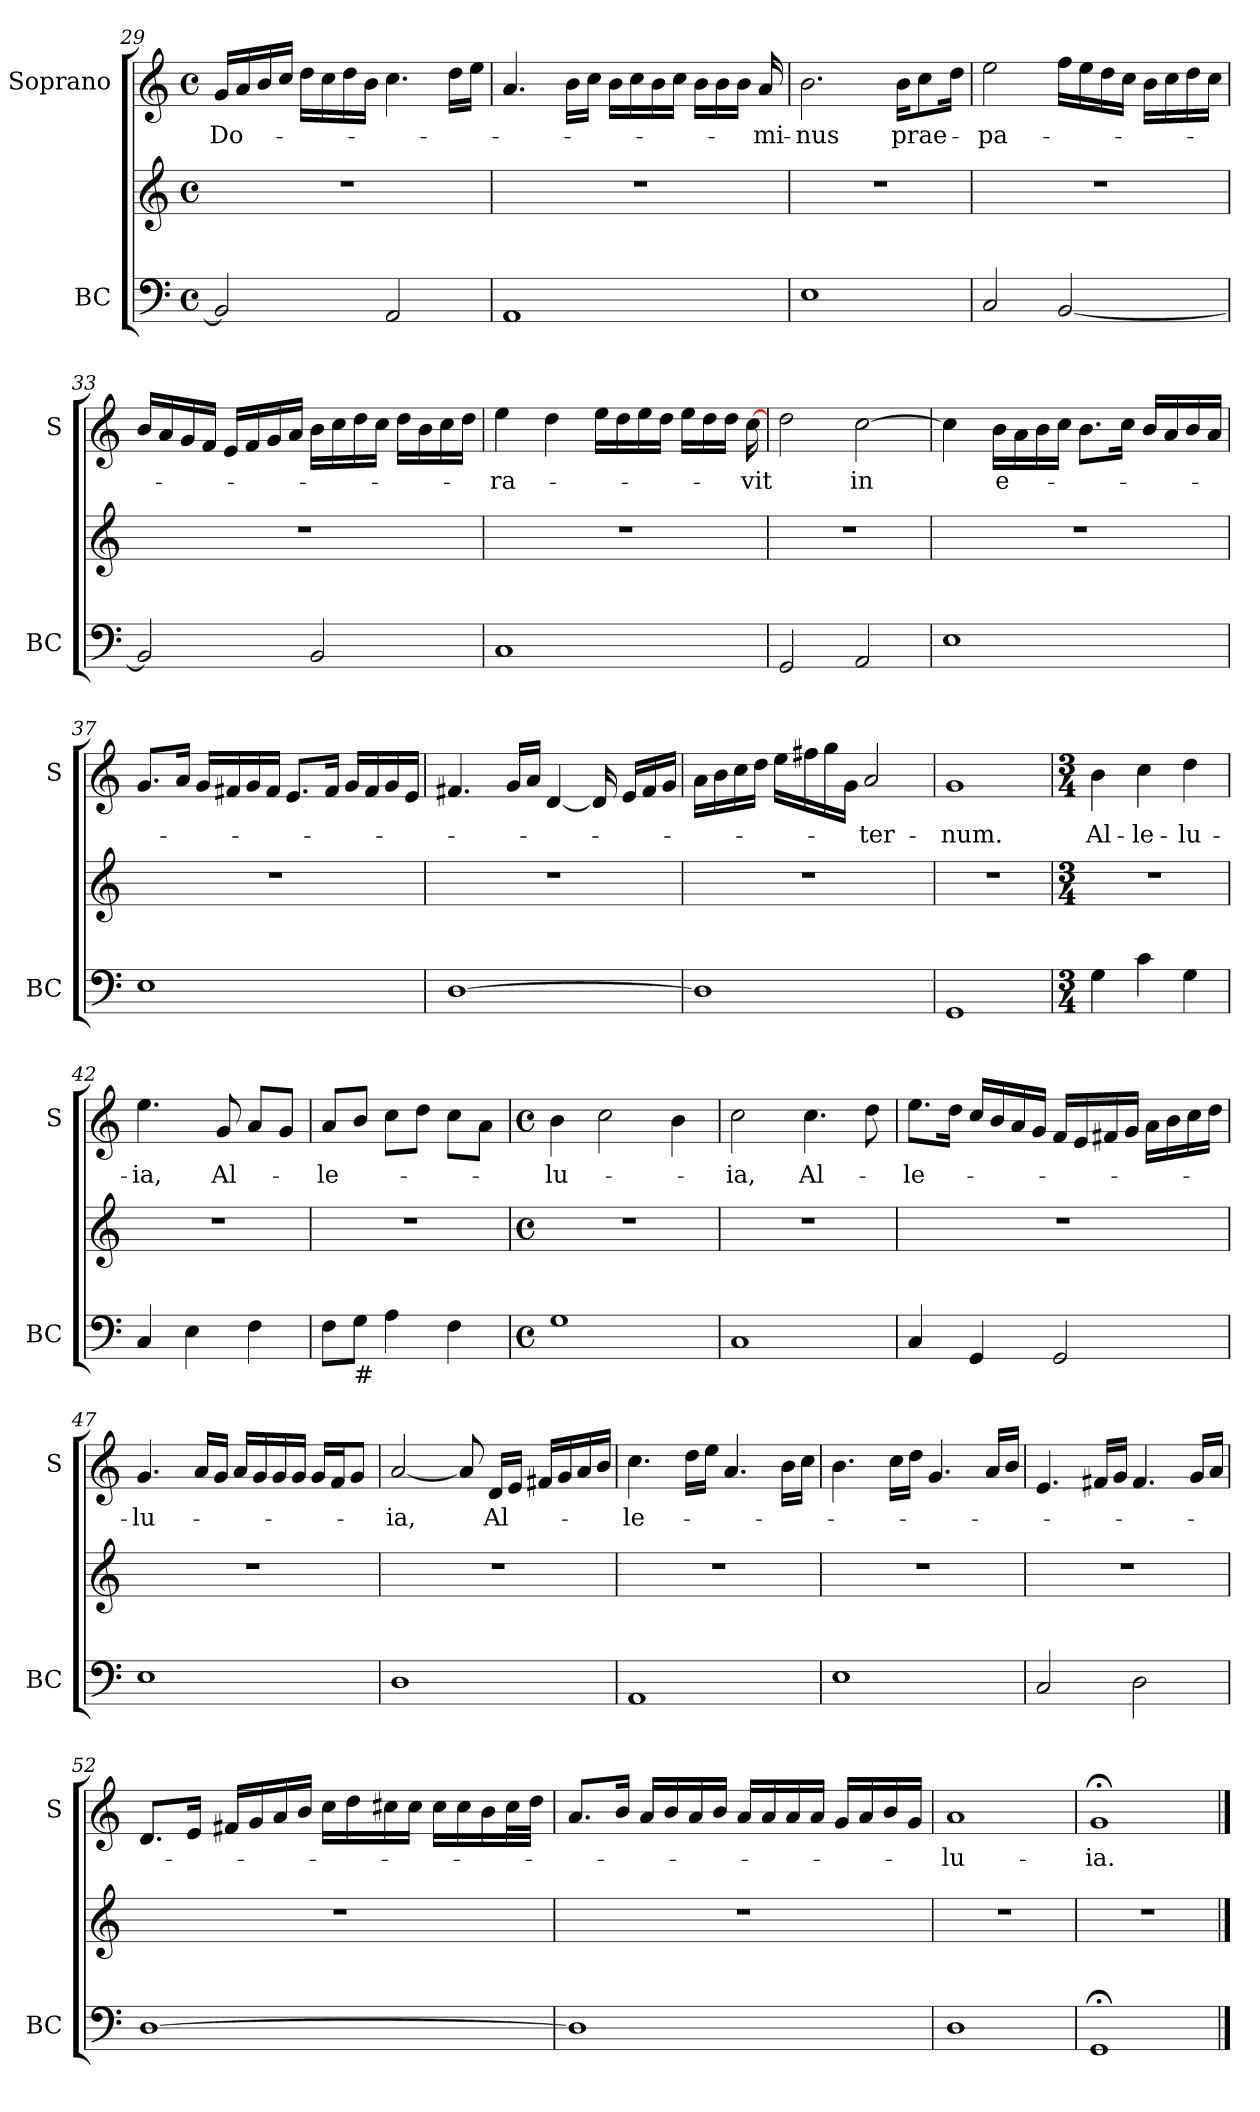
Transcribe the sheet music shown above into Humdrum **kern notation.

**kern	**kern	**kern	**text
*part2	*part2	*part1	*part1
*staff3	*staff2	*staff1	*staff1
*I"BC	*	*I"Soprano	*
*I'BC	*	*I'S	*
!!LO:LB:g=z
*clefF4	*clefG2	*clefG2	*
*k[]	*k[]	*k[]	*
*C:	*C:	*C:	*
*M4/4	*M4/4	*M4/4	*
*met(c)	*met(c)	*met(c)	*
=29	=29	=29	=29
!	!	!	!LO:LY:b
2BB/]	1r	16g/LL	Do-
.	.	16a/	.
.	.	16b/	.
.	.	16cc/JJ	.
.	.	16dd\LL	.
.	.	16cc\	.
.	.	16dd\	.
.	.	16b\JJ	.
2AA/	.	4.cc\	.
.	.	16dd\LL	.
.	.	16ee\JJ	.
=30	=30	=30	=30
1AA	1r	4.a/	.
.	.	16b\LL	.
.	.	16cc\JJ	.
.	.	16b\LL	.
.	.	16cc\	.
.	.	16b\	.
.	.	16cc\JJ	.
.	.	16b\LL	.
.	.	16b\	.
.	.	16b\JJ	.
!	!	!	!LO:LY:b
.	.	16a/	-mi-
=31	=31	=31	=31
!	!	!	!LO:LY:b
1E	1r	2.b\	-nus
!	!	!	!LO:LY:b
.	.	16b\KL	prae-
.	.	8cc\	.
.	.	16dd\Jk	.
=32	=32	=32	=32
!	!	!	!LO:LY:b
2C/	1r	2ee\	-pa-
[2BB/	.	16ff\LL	.
.	.	16ee\	.
.	.	16dd\	.
.	.	16cc\JJ	.
.	.	16b\LL	.
.	.	16cc\	.
.	.	16dd\	.
.	.	16cc\JJ	.
!!LO:PB:g=z
=33	=33	=33	=33
2BB/]	1r	16b/LL	.
.	.	16a/	.
.	.	16g/	.
.	.	16f/JJ	.
.	.	16e/LL	.
.	.	16f/	.
.	.	16g/	.
.	.	16a/JJ	.
2BB/	.	16b\LL	.
.	.	16cc\	.
.	.	16dd\	.
.	.	16cc\JJ	.
.	.	16dd\LL	.
.	.	16b\	.
.	.	16cc\	.
.	.	16dd\JJ	.
=34	=34	=34	=34
!	!	!	!LO:LY:b
1C	1r	4ee\	-ra-
.	.	4dd\	.
.	.	16ee\LL	.
.	.	16dd\	.
.	.	16ee\	.
.	.	16dd\JJ	.
.	.	16ee\LL	.
.	.	16dd\	.
.	.	16dd\JJ	.
!	!	!	!LO:LY:b
.	.	[16cc\	-vit
=35	=35	=35	=35
2GG/	1r	2dd\	.
!	!	!	!LO:LY:b
2AA/	.	[2cc\	in
=36	=36	=36	=36
1E	1r	4cc\]	.
!	!	!	!LO:LY:b
.	.	16b\LL	e-
.	.	16a\	.
.	.	16b\	.
.	.	16cc\JJ	.
.	.	8.b\L	.
.	.	16cc\Jk	.
.	.	16b/LL	.
.	.	16a/	.
.	.	16b/	.
.	.	16a/JJ	.
!!LO:LB:g=z
=37	=37	=37	=37
1E	1r	8.g/L	.
.	.	16a/Jk	.
.	.	16g/LL	.
.	.	16f#X/	.
.	.	16g/	.
.	.	16f#/JJ	.
.	.	8.e/L	.
.	.	16f#/Jk	.
.	.	16g/LL	.
.	.	16f#/	.
.	.	16g/	.
.	.	16e/JJ	.
=38	=38	=38	=38
[1D	1r	4.f#X/	.
.	.	16g/LL	.
.	.	16a/JJ	.
.	.	[4d/	.
.	.	16d/]	.
.	.	16e/LL	.
.	.	16f#/	.
.	.	16g/JJ	.
=39	=39	=39	=39
1D]	1r	16a\LL	.
.	.	16b\	.
.	.	16cc\	.
.	.	16dd\JJ	.
.	.	16ee\LL	.
.	.	16ff#X\	.
.	.	16gg\	.
.	.	16g\JJ	.
!	!	!	!LO:LY:b
.	.	2a/	-ter-
=40	=40	=40	=40
!	!	!	!LO:LY:b
1GG	1r	1g	-num.
=41	=41	=41	=41
*M3/4	*M3/4	*M3/4	*
!	!	!	!LO:LY:b
4G\	2.r	4b\	Al-
!	!	!	!LO:LY:b
4c\	.	4cc\	-le-
!	!	!	!LO:LY:b
4G\	.	4dd\	-lu-
!!LO:LB:g=z
=42	=42	=42	=42
!	!	!	!LO:LY:b
4C/	2.r	4.ee\	-ia,
4E\	.	.	.
!	!	!	!LO:LY:b
.	.	8g/	Al-
4F\	.	8a/L	.
.	.	8g/J	.
=43	=43	=43	=43
!	!	!	!LO:LY:b
8F\L	2.r	8a/L	-le-
!LO:TX:b:t=#	!	!	!
8G\J	.	8b/J	.
4A\	.	8cc\L	.
.	.	8dd\J	.
4F\	.	8cc\L	.
.	.	8a\J	.
=44	=44	=44	=44
*M4/4	*M4/4	*M4/4	*
*met(c)	*met(c)	*met(c)	*
!	!	!	!LO:LY:b
1G	1r	4b\	-lu-
.	.	2cc\	.
.	.	4b\	.
=45	=45	=45	=45
!	!	!	!LO:LY:b
1C	1r	2cc\	-ia,
!	!	!	!LO:LY:b
.	.	4.cc\	Al-
.	.	8dd\	.
=46	=46	=46	=46
!	!	!	!LO:LY:b
4C/	1r	8.ee\L	-le-
.	.	16dd\Jk	.
4GG/	.	16cc/LL	.
.	.	16b/	.
.	.	16a/	.
.	.	16g/JJ	.
2GG/	.	16f/LL	.
.	.	16e/	.
.	.	16f#X/	.
.	.	16g/JJ	.
.	.	16a\LL	.
.	.	16b\	.
.	.	16cc\	.
.	.	16dd\JJ	.
!!LO:LB:g=z
=47	=47	=47	=47
!	!	!	!LO:LY:b
1E	1r	4.g/	-lu-
.	.	16a/LL	.
.	.	16g/JJ	.
.	.	16a/LL	.
.	.	16g/	.
.	.	16g/	.
.	.	16g/JJ	.
.	.	16g/LL	.
.	.	16f/J	.
.	.	8g/J	.
=48	=48	=48	=48
!	!	!	!LO:LY:b
1D	1r	[2a/	-ia,
.	.	8a/]	.
!	!	!	!LO:LY:b
.	.	16d/LL	Al-
.	.	16e/JJ	.
.	.	16f#X/LL	.
.	.	16g/	.
.	.	16a/	.
.	.	16b/JJ	.
=49	=49	=49	=49
!	!	!	!LO:LY:b
1AA	1r	4.cc\	-le-
.	.	16dd\LL	.
.	.	16ee\JJ	.
.	.	4.a/	.
.	.	16b\LL	.
.	.	16cc\JJ	.
=50	=50	=50	=50
1E	1r	4.b\	.
.	.	16cc\LL	.
.	.	16dd\JJ	.
.	.	4.g/	.
.	.	16a/LL	.
.	.	16b/JJ	.
=51	=51	=51	=51
2C/	1r	4.e/	.
.	.	16f#X/LL	.
.	.	16g/JJ	.
2D\	.	4.f#/	.
.	.	16g/LL	.
.	.	16a/JJ	.
!!LO:PB:g=z
=52	=52	=52	=52
[1D	1r	8.d/L	.
.	.	16e/Jk	.
.	.	16f#X/LL	.
.	.	16g/	.
.	.	16a/	.
.	.	16b/JJ	.
.	.	16cc\LL	.
.	.	16dd\	.
.	.	16cc#X\	.
.	.	16cc#\JJ	.
.	.	16cc#\LL	.
.	.	16cc#\	.
.	.	16b\	.
.	.	32cc#\L	.
.	.	32dd\JJJ	.
=53	=53	=53	=53
1D]	1r	8.a/L	.
.	.	16b/Jk	.
.	.	16a/LL	.
.	.	16b/	.
.	.	16a/	.
.	.	16b/JJ	.
.	.	16a/LL	.
.	.	16a/	.
.	.	16a/	.
.	.	16a/JJ	.
.	.	16g/LL	.
.	.	16a/	.
.	.	16b/	.
.	.	16g/JJ	.
=54	=54	=54	=54
!	!	!	!LO:LY:b
1D	1r	1a	-lu-
=55	=55	=55	=55
!	!	!	!LO:LY:b
1GG;<	1r	1g;<	-ia.
==	==	==	==
*-	*-	*-	*-
